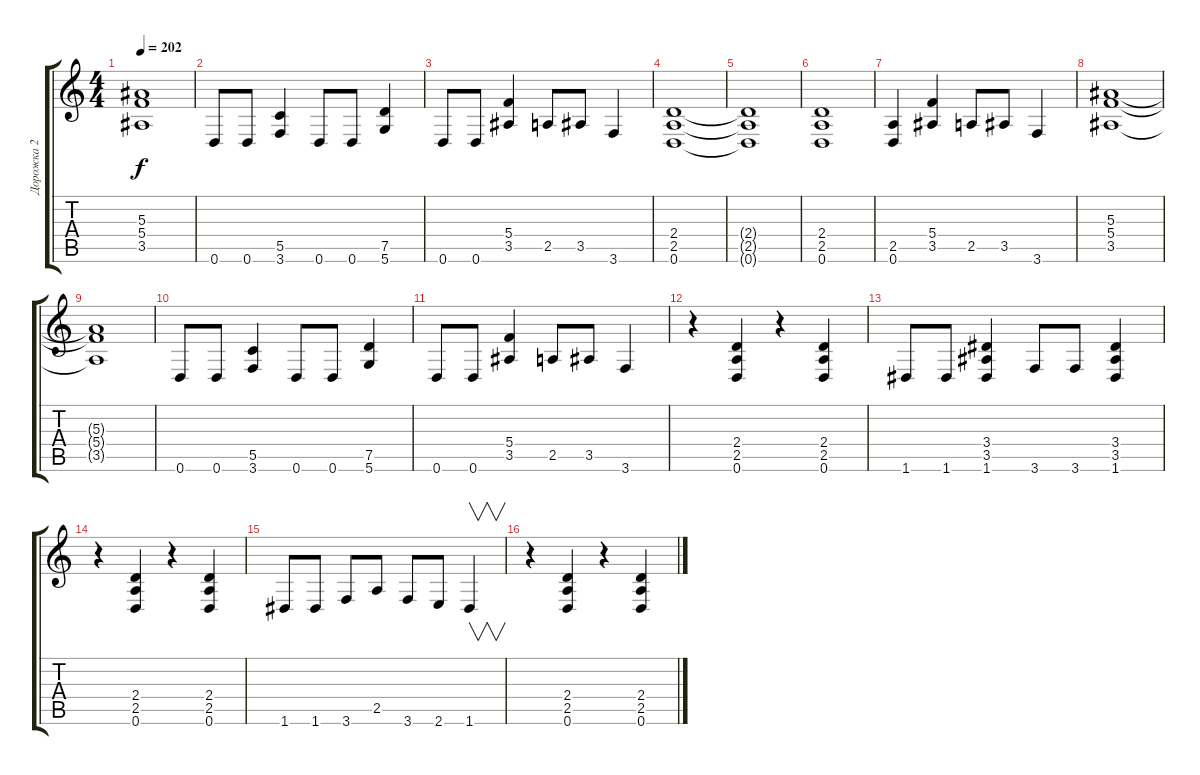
\track ("Дорожка 2" "Дорожка 2") {instrument distortionguitar}
\staff {score tabs}
\tuning (D4 A3 F3 C3 G2 D2) {hide}
\ts (4 4)
\tempo 202
\clef g2
\ks c
(5.3{t} 5.4{t} 3.5{t}).1{dy f} |
0.6.8 0.6.8 (5.5 3.6).4 0.6.8 0.6.8 (7.5 5.6).4 |
0.6.8 0.6.8 (5.4 3.5).4 2.5.8 3.5.8 3.6.4 |
(2.4 2.5 0.6).1 |
(2.4{t} 2.5{t} 0.6{t}).1 |
(2.4 2.5 0.6).1 |
(2.5 0.6).4 (5.4 3.5).4 2.5.8 3.5.8 3.6.4 |
(5.3 5.4 3.5).1 |
(5.3{t} 5.4{t} 3.5{t}).1 |
0.6.8 0.6.8 (5.5 3.6).4 0.6.8 0.6.8 (7.5 5.6).4 |
0.6.8 0.6.8 (5.4 3.5).4 2.5.8 3.5.8 3.6.4 |
r.4 (2.4 2.5 0.6).4 r.4 (2.4 2.5 0.6).4 |
1.6.8 1.6.8 (3.4 3.5 1.6).4 3.6.8 3.6.8 (3.4 3.5 1.6).4 |
r.4 (2.4 2.5 0.6).4 r.4 (2.4 2.5 0.6).4 |
1.6.8 1.6.8 3.6.8 2.5.8 3.6.8 2.6.8 1.6.4{v} |
r.4 (2.4 2.5 0.6).4 r.4 (2.4 2.5 0.6).4
